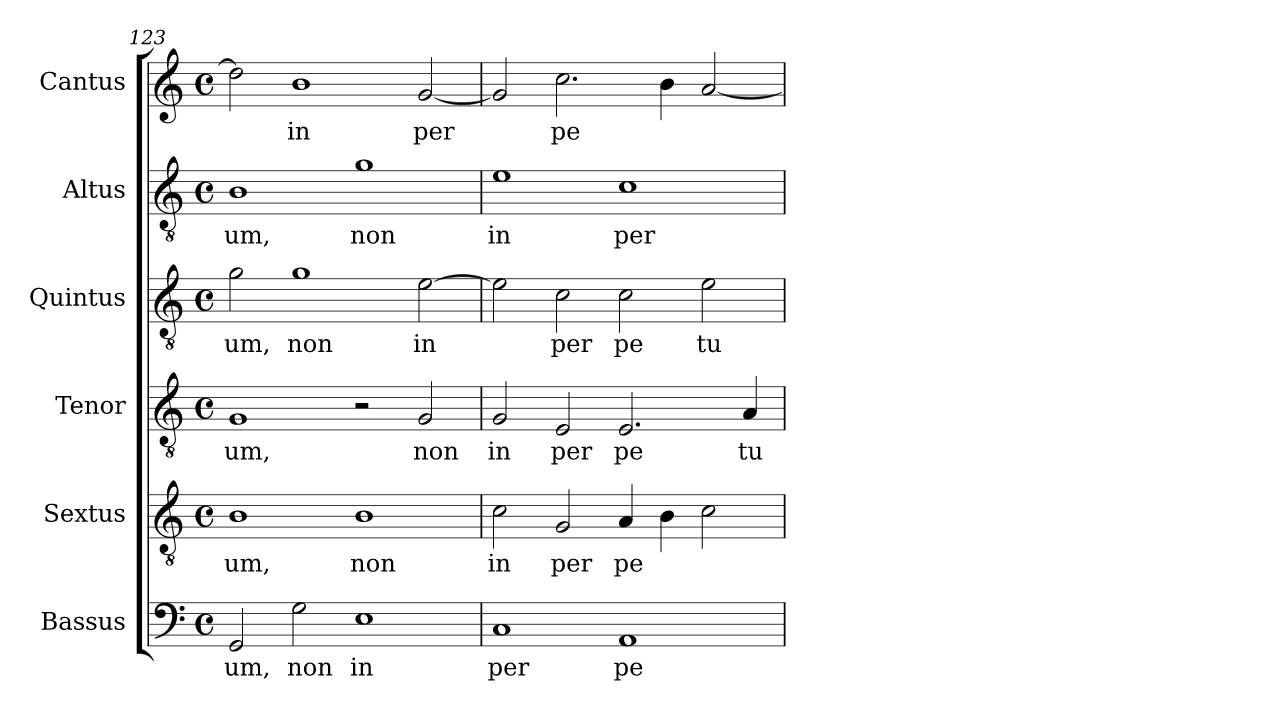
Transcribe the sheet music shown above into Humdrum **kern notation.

**kern	**text	**kern	**text	**kern	**text	**kern	**text	**kern	**text	**kern	**text
*part6	*part6	*part5	*part5	*part4	*part4	*part3	*part3	*part2	*part2	*part1	*part1
*staff6	*staff6	*staff5	*staff5	*staff4	*staff4	*staff3	*staff3	*staff2	*staff2	*staff1	*staff1
*I"Bassus	*	*I"Sextus	*	*I"Tenor	*	*I"Quintus	*	*I"Altus	*	*I"Cantus	*
*clefF4	*	*clefGv2	*	*clefGv2	*	*clefGv2	*	*clefGv2	*	*clefG2	*
*	*	*	*	*k[]	*	*	*	*	*	*	*
*	*	*	*	*C:	*	*	*	*	*	*	*
*M4/4	*	*M4/4	*	*M4/4	*	*M4/4	*	*M4/4	*	*M4/4	*
*met(c)	*	*met(c)	*	*met(c)	*	*met(c)	*	*met(c)	*	*met(c)	*
=123	=123	=123	=123	=123	=123	=123	=123	=123	=123	=123	=123
!	!LO:LY:b:cj	!	!LO:LY:b:cj	!	!LO:LY:b:cj	!	!LO:LY:b:cj	!	!LO:LY:b:cj	!	!
2GG/	um,	1B	um,	1G	um,	2g\	um,	1B	um,	2dd\]	.
!	!LO:LY:b:cj	!	!	!	!	!	!LO:LY:b:cj	!	!	!	!LO:LY:b:cj
2G\	non	.	.	.	.	1g	non	.	.	1b	in
!	!LO:LY:b:cj	!	!LO:LY:b:cj	!	!	!	!	!	!LO:LY:b:cj	!	!
1E	in	1B	non	2r	.	.	.	1g	non	.	.
!	!	!	!	!	!LO:LY:b:cj	!	!LO:LY:b:cj	!	!	!	!LO:LY:b
.	.	.	.	2G/	non	[>2e\	in	.	.	[<2g/	per
=124	=124	=124	=124	=124	=124	=124	=124	=124	=124	=124	=124
!	!LO:LY:b:cj	!	!LO:LY:b:cj	!	!LO:LY:b:cj	!	!	!	!LO:LY:b:cj	!	!
1C	per	2c\	in	2G/	in	2e\]	.	1e	in	2g/]	.
!	!	!	!LO:LY:b:cj	!	!LO:LY:b:cj	!	!LO:LY:b:cj	!	!	!	!LO:LY:b:cj
.	.	2G/	per	2E/	per	2c\	per	.	.	2.cc\	pe
!	!LO:LY:b:cj	!	!LO:LY:b:cj	!	!LO:LY:b:cj	!	!LO:LY:b:cj	!	!LO:LY:b:cj	!	!
1AA	pe	4A/	pe	2.E/	pe	2c\	pe	1c	per	.	.
.	.	4B\	.	.	.	.	.	.	.	4b\	.
!	!	!	!	!	!	!	!LO:LY:b:cj	!	!	!	!
.	.	2c\	.	.	.	2e\	tu	.	.	[<2a/	.
!	!	!	!	!	!LO:LY:b:cj	!	!	!	!	!	!
.	.	.	.	4A/	tu	.	.	.	.	.	.
=	=	=	=	=	=	=	=	=	=	=	=
*-	*-	*-	*-	*-	*-	*-	*-	*-	*-	*-	*-
